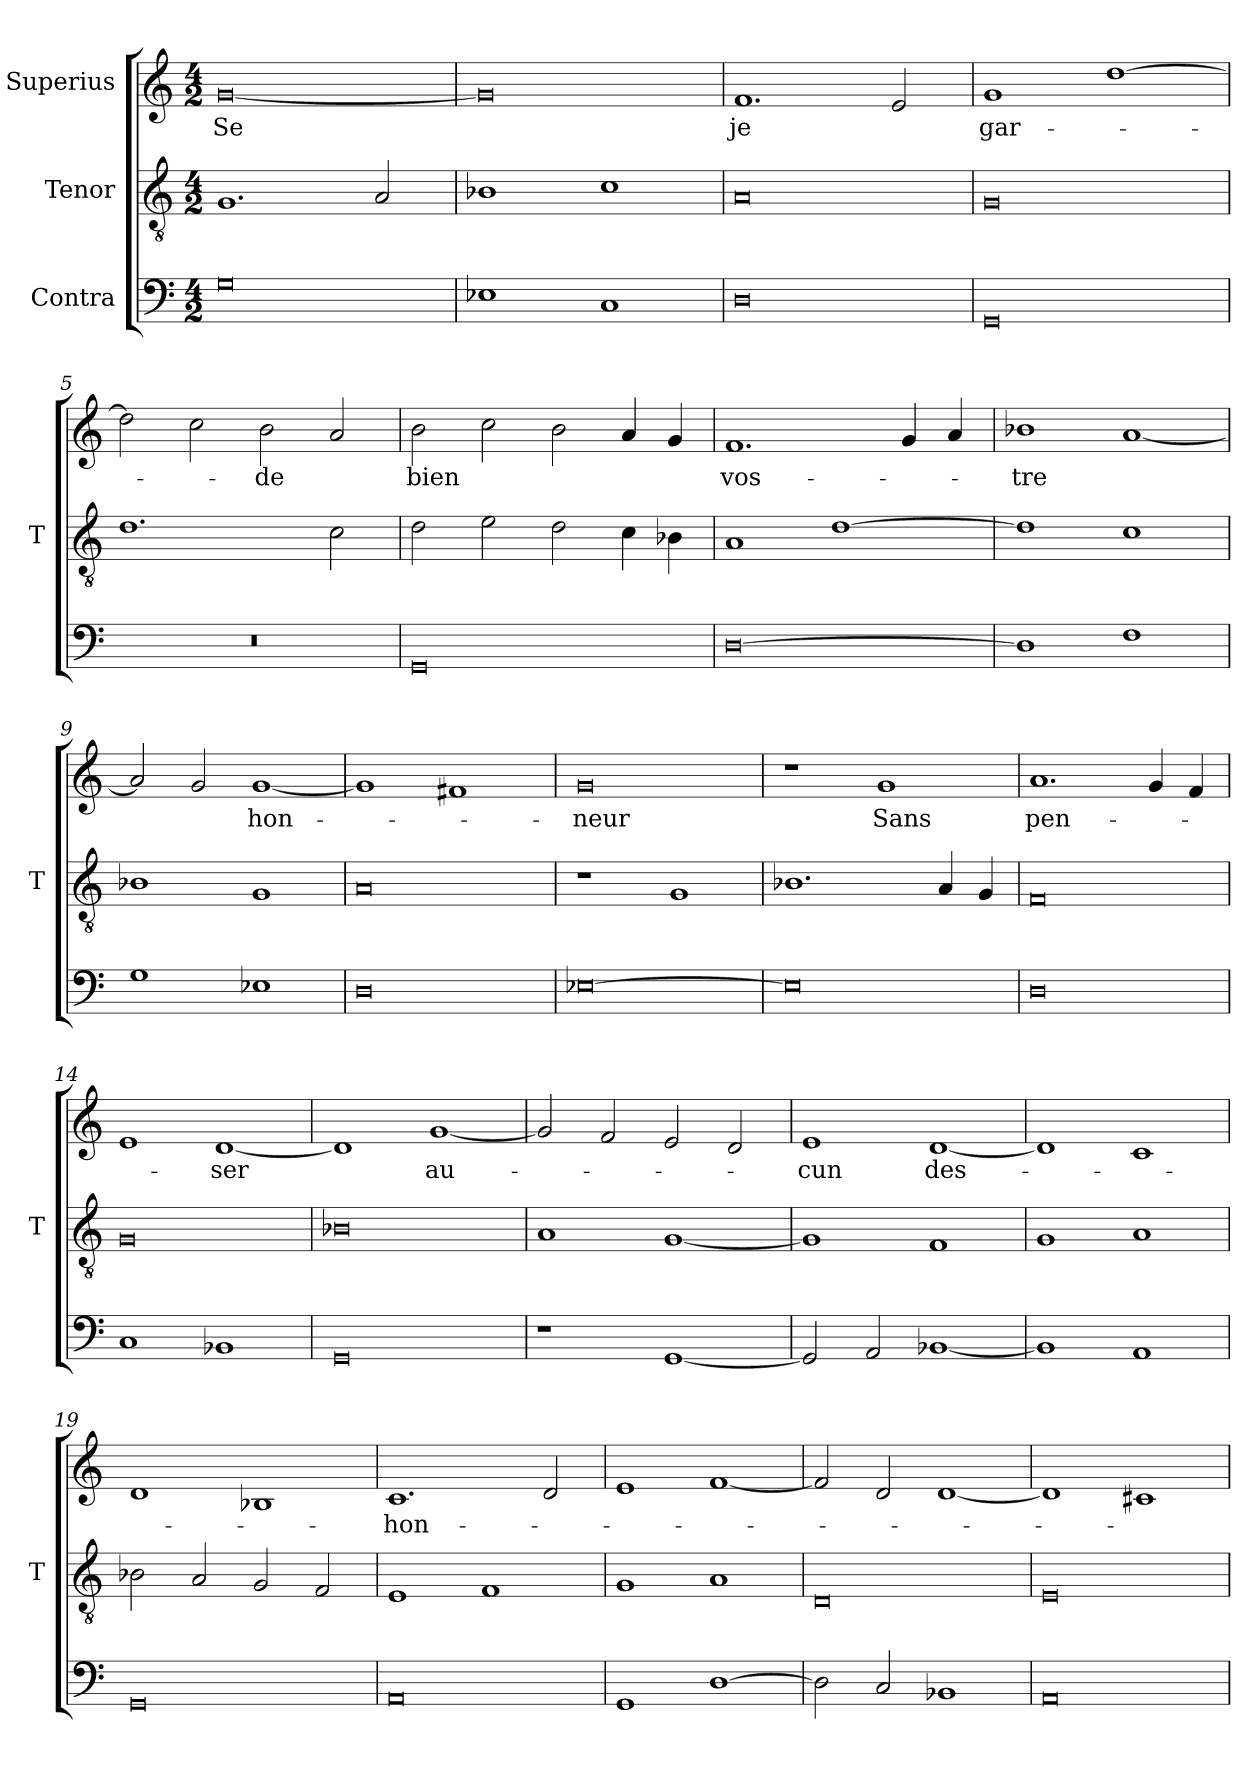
**kern	**kern	**kern	**text
*part3	*part2	*part1	*part1
*staff3	*staff2	*staff1	*staff1
*I"Contra	*I"Tenor	*I"Superius	*
*	*I'T	*	*
*clefF4	*clefGv2	*clefG2	*
*M4/2	*M4/2	*M4/2	*
=1	=1	=1	=1
0G	1.G	[0g	-Se
.	2A	.	.
=2	=2	=2	=2
1E-X	1B-X	0g]	.
1C	1c	.	.
=3	=3	=3	=3
0D	0A	1.f	-je
.	.	2e	.
=4	=4	=4	=4
0GG	0G	1g	gar-
.	.	[1dd	.
=5	=5	=5	=5
0r	1.d	2dd]	.
.	.	2cc	.
.	.	2b	-de
.	2c	2a	.
=6	=6	=6	=6
0GG	2d	2b	-bien
.	2e	2cc	.
.	2d	2b	.
.	4c	4a	.
.	4B-X	4g	.
=7	=7	=7	=7
[0D	1A	1.f	vos-
.	[1d	.	.
.	.	4g	.
.	.	4a	.
=8	=8	=8	=8
1D]	1d]	1b-X	-tre
1F	1c	[1a	.
=9	=9	=9	=9
1G	1B-X	2a]	.
.	.	2g	.
1E-X	1G	[1g	hon-
=10	=10	=10	=10
0D	0A	1g]	.
.	.	1f#X	.
=11	=11	=11	=11
[0E-X	1r	0g	-neur
.	1G	.	.
=12	=12	=12	=12
0E-]	1.B-X	1r	.
.	.	1g	-Sans
.	4A	.	.
.	4G	.	.
=13	=13	=13	=13
0D	0F	1.a	pen-
.	.	4g	.
.	.	4f	.
=14	=14	=14	=14
1C	0G	1e	.
1BB-X	.	[1d	-ser
=15	=15	=15	=15
0GG	0B-X	1d]	.
.	.	[1g	au-
=16	=16	=16	=16
1r	1A	2g]	.
.	.	2f	.
[1GG	[1G	2e	.
.	.	2d	.
=17	=17	=17	=17
2GG]	1G]	1e	-cun
2AA	.	.	.
[1BB-X	1F	[1d	des-
=18	=18	=18	=18
1BB-]	1G	1d]	.
1AA	1A	1c	.
=19	=19	=19	=19
0GG	2B-X	1d	.
.	2A	.	.
.	2G	1B-X	.
.	2F	.	.
=20	=20	=20	=20
0AA	1E	1.c	-hon-
.	1F	.	.
.	.	2d	.
=21	=21	=21	=21
1GG	1G	1e	.
[1D	1A	[1f	.
=22	=22	=22	=22
2D]	0D	2f]	.
2C	.	2d	.
1BB-X	.	[1d	.
=23	=23	=23	=23
0AA	0E	1d]	.
.	.	1c#X	.
=	=	=	=
*-	*-	*-	*-
